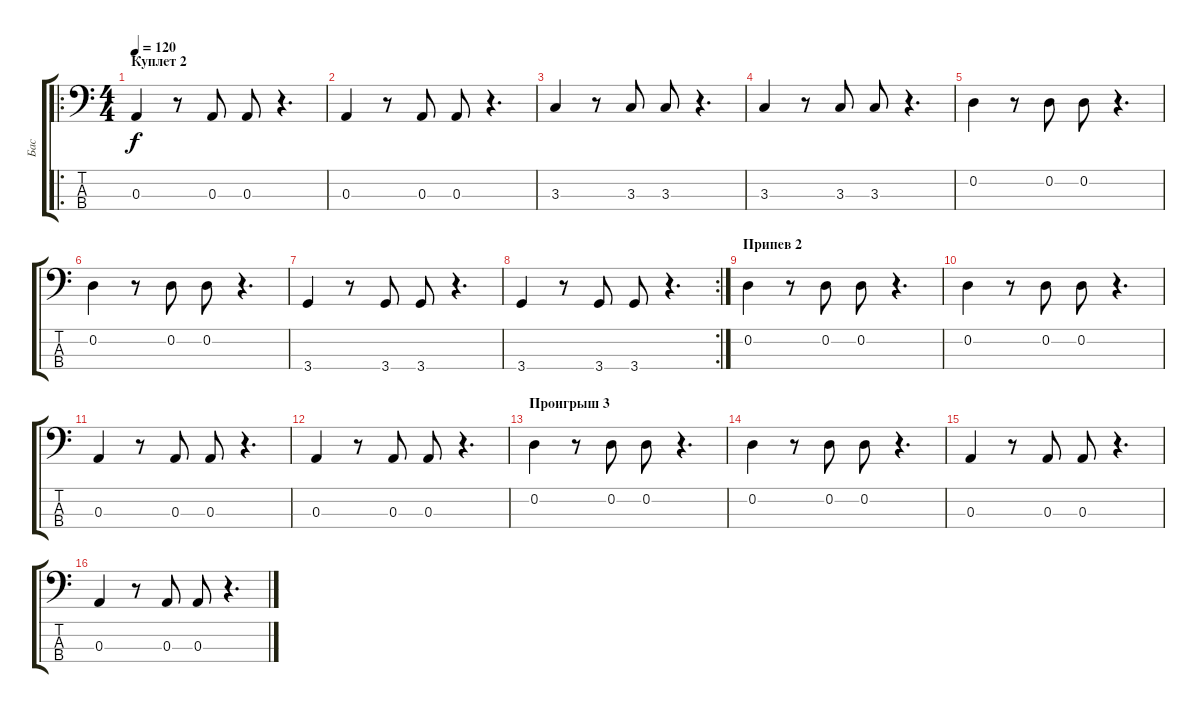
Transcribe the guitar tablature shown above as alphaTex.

\track ("Бас" "Бас") {instrument electricbassfinger}
\staff {score tabs}
\tuning (G2 D2 A1 E1) {hide}
\ro
\ts (4 4)
\section ("" "Куплет 2")
\tempo 120
\clef f4
\ks c
0.3.4{dy f} r.8 0.3.8 0.3.8 r.4{d} |
0.3.4 r.8 0.3.8 0.3.8 r.4{d} |
3.3.4 r.8 3.3.8 3.3.8 r.4{d} |
3.3.4 r.8 3.3.8 3.3.8 r.4{d} |
0.2.4 r.8 0.2.8 0.2.8 r.4{d} |
0.2.4 r.8 0.2.8 0.2.8 r.4{d} |
3.4.4 r.8 3.4.8 3.4.8 r.4{d} |
\rc 2
3.4.4 r.8 3.4.8 3.4.8 r.4{d} |
\section ("" "Припев 2")
0.2.4 r.8 0.2.8 0.2.8 r.4{d} |
0.2.4 r.8 0.2.8 0.2.8 r.4{d} |
0.3.4 r.8 0.3.8 0.3.8 r.4{d} |
0.3.4 r.8 0.3.8 0.3.8 r.4{d} |
\section ("" "Проигрыш 3")
0.2.4 r.8 0.2.8 0.2.8 r.4{d} |
0.2.4 r.8 0.2.8 0.2.8 r.4{d} |
0.3.4 r.8 0.3.8 0.3.8 r.4{d} |
0.3.4 r.8 0.3.8 0.3.8 r.4{d}
